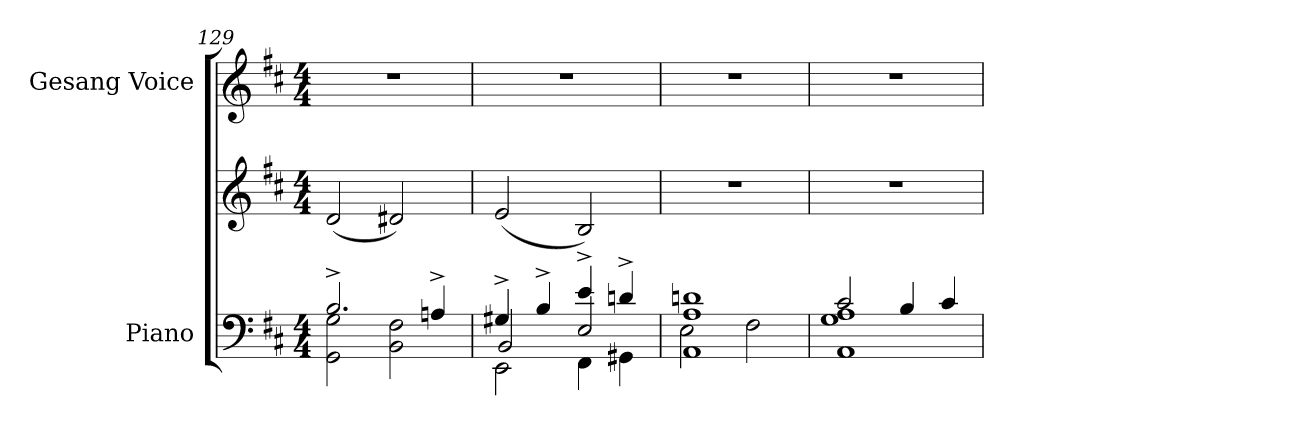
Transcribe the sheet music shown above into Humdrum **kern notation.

**kern	**kern	**kern
*part2	*part2	*part1
*staff3	*staff2	*staff1
*I"Piano	*	*I"Gesang Voice
*I'Pno	*	*
*clefF4	*clefG2	*clefG2
*k[f#c#]	*k[f#c#]	*k[f#c#]
*M4/4	*M4/4	*M4/4
=129	=129	=129
*^	*	*
2.B^/	2GG\ 2G\	(2d/	1r
.	2BB\ 2F#\	2d#X/)	.
4An^/	.	.	.
!!LO:LB:g=z
=130	=130	=130	=130
*	*^	*	*
4G#X^/	2BB/	2EE\	(2e/	1r
4B^/	.	.	.	.
4e^/	2E/	4FF#\	2B/)	.
4dn^/	.	4GG#X\	.	.
*	*v	*v	*	*
=131	=131	=131	=131
1AA 1A 1dn	2E\	1r	1r
.	2F#\	.	.
=132	=132	=132	=132
2c#/	1AA 1G 1A	1r	1r
4B/	.	.	.
4c#/	.	.	.
*v	*v	*	*
=	=	=
*-	*-	*-
